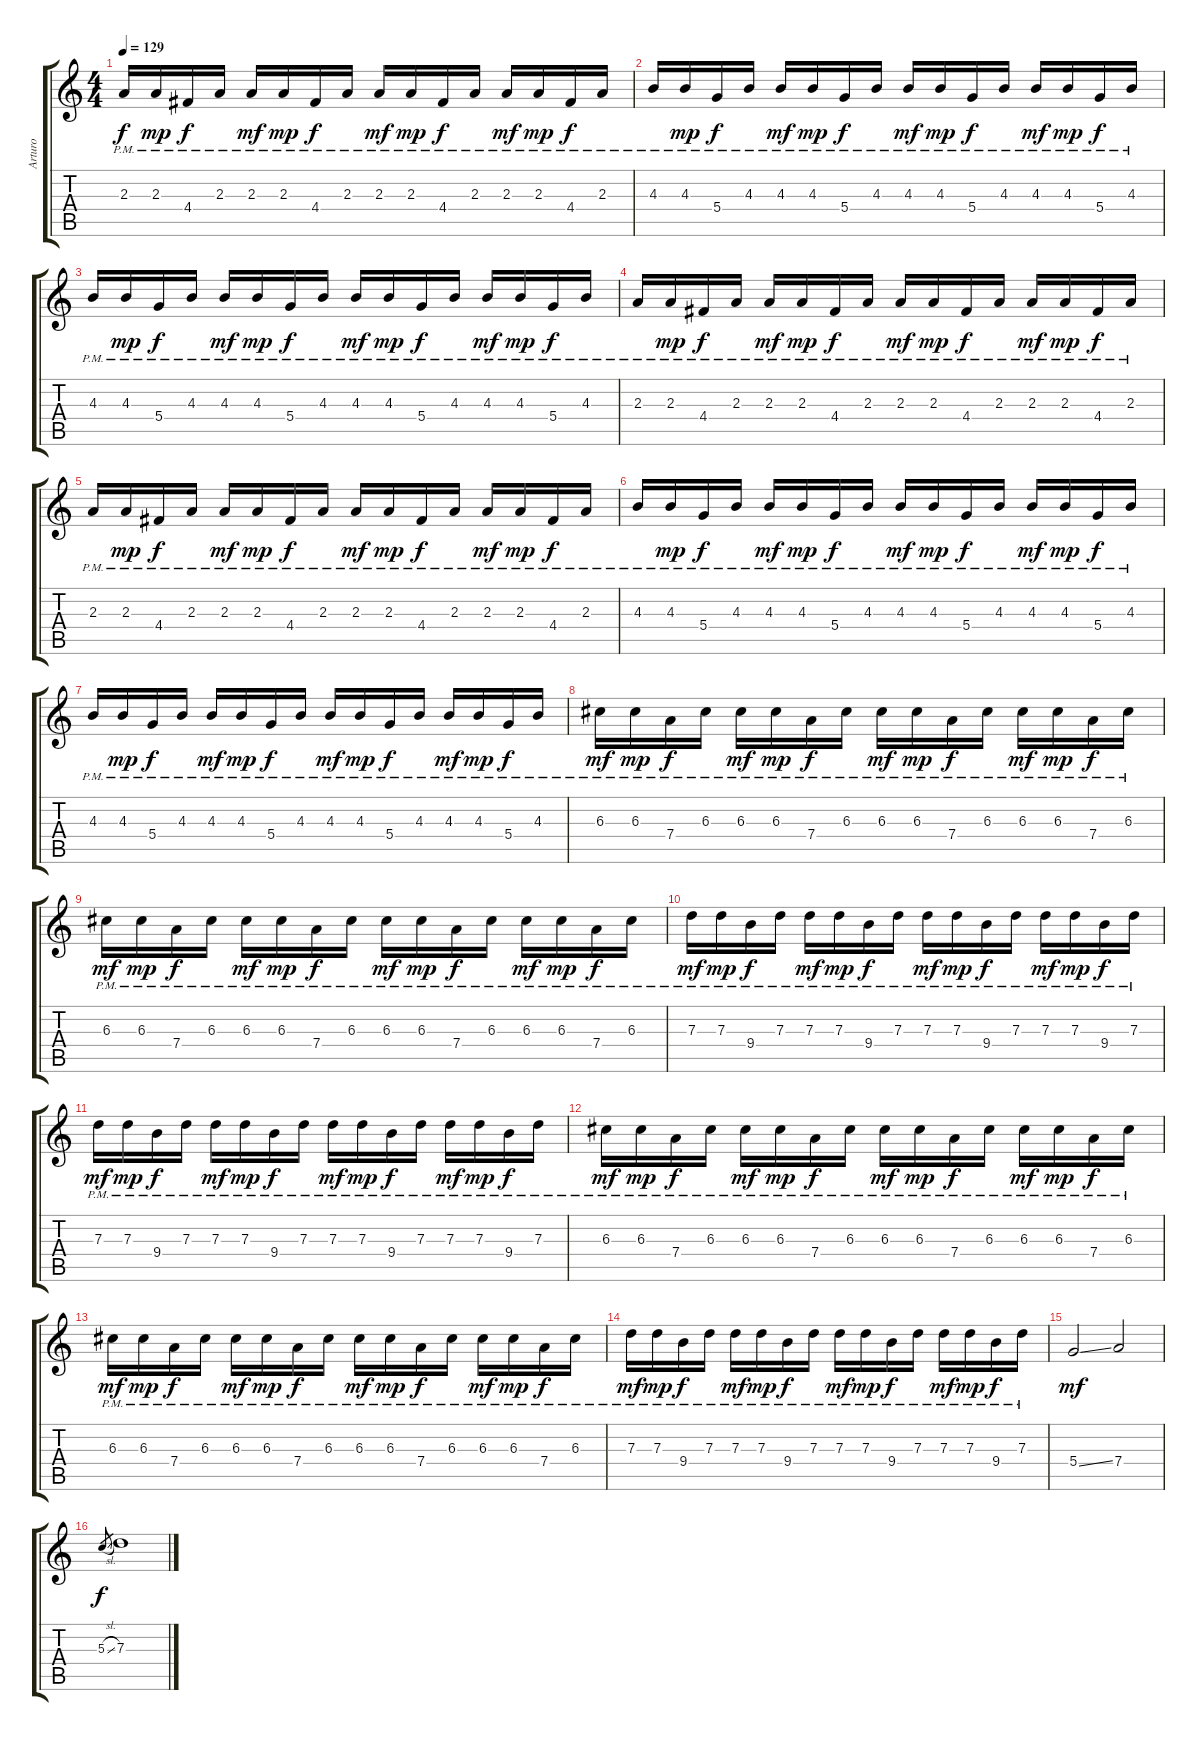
\track ("Arturo" "Arturo") {instrument distortionguitar}
\staff {score tabs}
\tuning (E4 B3 G3 D3 A2 E2) {hide}
\ts (4 4)
\tempo 129
\clef g2
\ks c
2.3{pm}.16{dy f} 2.3{pm}.16{dy mp} 4.4{pm}.16{dy f} 2.3{pm}.16 2.3{pm}.16{dy mf} 2.3{pm}.16{dy mp} 4.4{pm}.16{dy f} 2.3{pm}.16 2.3{pm}.16{dy mf} 2.3{pm}.16{dy mp} 4.4{pm}.16{dy f} 2.3{pm}.16 2.3{pm}.16{dy mf} 2.3{pm}.16{dy mp} 4.4{pm}.16{dy f} 2.3{pm}.16 |
4.3{pm}.16 4.3{pm}.16{dy mp} 5.4{pm}.16{dy f} 4.3{pm}.16 4.3{pm}.16{dy mf} 4.3{pm}.16{dy mp} 5.4{pm}.16{dy f} 4.3{pm}.16 4.3{pm}.16{dy mf} 4.3{pm}.16{dy mp} 5.4{pm}.16{dy f} 4.3{pm}.16 4.3{pm}.16{dy mf} 4.3{pm}.16{dy mp} 5.4{pm}.16{dy f} 4.3{pm}.16 |
4.3{pm}.16 4.3{pm}.16{dy mp} 5.4{pm}.16{dy f} 4.3{pm}.16 4.3{pm}.16{dy mf} 4.3{pm}.16{dy mp} 5.4{pm}.16{dy f} 4.3{pm}.16 4.3{pm}.16{dy mf} 4.3{pm}.16{dy mp} 5.4{pm}.16{dy f} 4.3{pm}.16 4.3{pm}.16{dy mf} 4.3{pm}.16{dy mp} 5.4{pm}.16{dy f} 4.3{pm}.16 |
2.3{pm}.16 2.3{pm}.16{dy mp} 4.4{pm}.16{dy f} 2.3{pm}.16 2.3{pm}.16{dy mf} 2.3{pm}.16{dy mp} 4.4{pm}.16{dy f} 2.3{pm}.16 2.3{pm}.16{dy mf} 2.3{pm}.16{dy mp} 4.4{pm}.16{dy f} 2.3{pm}.16 2.3{pm}.16{dy mf} 2.3{pm}.16{dy mp} 4.4{pm}.16{dy f} 2.3{pm}.16 |
2.3{pm}.16 2.3{pm}.16{dy mp} 4.4{pm}.16{dy f} 2.3{pm}.16 2.3{pm}.16{dy mf} 2.3{pm}.16{dy mp} 4.4{pm}.16{dy f} 2.3{pm}.16 2.3{pm}.16{dy mf} 2.3{pm}.16{dy mp} 4.4{pm}.16{dy f} 2.3{pm}.16 2.3{pm}.16{dy mf} 2.3{pm}.16{dy mp} 4.4{pm}.16{dy f} 2.3{pm}.16 |
4.3{pm}.16 4.3{pm}.16{dy mp} 5.4{pm}.16{dy f} 4.3{pm}.16 4.3{pm}.16{dy mf} 4.3{pm}.16{dy mp} 5.4{pm}.16{dy f} 4.3{pm}.16 4.3{pm}.16{dy mf} 4.3{pm}.16{dy mp} 5.4{pm}.16{dy f} 4.3{pm}.16 4.3{pm}.16{dy mf} 4.3{pm}.16{dy mp} 5.4{pm}.16{dy f} 4.3{pm}.16 |
4.3{pm}.16 4.3{pm}.16{dy mp} 5.4{pm}.16{dy f} 4.3{pm}.16 4.3{pm}.16{dy mf} 4.3{pm}.16{dy mp} 5.4{pm}.16{dy f} 4.3{pm}.16 4.3{pm}.16{dy mf} 4.3{pm}.16{dy mp} 5.4{pm}.16{dy f} 4.3{pm}.16 4.3{pm}.16{dy mf} 4.3{pm}.16{dy mp} 5.4{pm}.16{dy f} 4.3{pm}.16 |
6.3{pm}.16{dy mf} 6.3{pm}.16{dy mp} 7.4{pm}.16{dy f} 6.3{pm}.16 6.3{pm}.16{dy mf} 6.3{pm}.16{dy mp} 7.4{pm}.16{dy f} 6.3{pm}.16 6.3{pm}.16{dy mf} 6.3{pm}.16{dy mp} 7.4{pm}.16{dy f} 6.3{pm}.16 6.3{pm}.16{dy mf} 6.3{pm}.16{dy mp} 7.4{pm}.16{dy f} 6.3{pm}.16 |
6.3{pm}.16{dy mf} 6.3{pm}.16{dy mp} 7.4{pm}.16{dy f} 6.3{pm}.16 6.3{pm}.16{dy mf} 6.3{pm}.16{dy mp} 7.4{pm}.16{dy f} 6.3{pm}.16 6.3{pm}.16{dy mf} 6.3{pm}.16{dy mp} 7.4{pm}.16{dy f} 6.3{pm}.16 6.3{pm}.16{dy mf} 6.3{pm}.16{dy mp} 7.4{pm}.16{dy f} 6.3{pm}.16 |
7.3{pm}.16{dy mf} 7.3{pm}.16{dy mp} 9.4{pm}.16{dy f} 7.3{pm}.16 7.3{pm}.16{dy mf} 7.3{pm}.16{dy mp} 9.4{pm}.16{dy f} 7.3{pm}.16 7.3{pm}.16{dy mf} 7.3{pm}.16{dy mp} 9.4{pm}.16{dy f} 7.3{pm}.16 7.3{pm}.16{dy mf} 7.3{pm}.16{dy mp} 9.4{pm}.16{dy f} 7.3{pm}.16 |
7.3{pm}.16{dy mf} 7.3{pm}.16{dy mp} 9.4{pm}.16{dy f} 7.3{pm}.16 7.3{pm}.16{dy mf} 7.3{pm}.16{dy mp} 9.4{pm}.16{dy f} 7.3{pm}.16 7.3{pm}.16{dy mf} 7.3{pm}.16{dy mp} 9.4{pm}.16{dy f} 7.3{pm}.16 7.3{pm}.16{dy mf} 7.3{pm}.16{dy mp} 9.4{pm}.16{dy f} 7.3{pm}.16 |
6.3{pm}.16{dy mf} 6.3{pm}.16{dy mp} 7.4{pm}.16{dy f} 6.3{pm}.16 6.3{pm}.16{dy mf} 6.3{pm}.16{dy mp} 7.4{pm}.16{dy f} 6.3{pm}.16 6.3{pm}.16{dy mf} 6.3{pm}.16{dy mp} 7.4{pm}.16{dy f} 6.3{pm}.16 6.3{pm}.16{dy mf} 6.3{pm}.16{dy mp} 7.4{pm}.16{dy f} 6.3{pm}.16 |
6.3{pm}.16{dy mf} 6.3{pm}.16{dy mp} 7.4{pm}.16{dy f} 6.3{pm}.16 6.3{pm}.16{dy mf} 6.3{pm}.16{dy mp} 7.4{pm}.16{dy f} 6.3{pm}.16 6.3{pm}.16{dy mf} 6.3{pm}.16{dy mp} 7.4{pm}.16{dy f} 6.3{pm}.16 6.3{pm}.16{dy mf} 6.3{pm}.16{dy mp} 7.4{pm}.16{dy f} 6.3{pm}.16 |
7.3{pm}.16{dy mf} 7.3{pm}.16{dy mp} 9.4{pm}.16{dy f} 7.3{pm}.16 7.3{pm}.16{dy mf} 7.3{pm}.16{dy mp} 9.4{pm}.16{dy f} 7.3{pm}.16 7.3{pm}.16{dy mf} 7.3{pm}.16{dy mp} 9.4{pm}.16{dy f} 7.3{pm}.16 7.3{pm}.16{dy mf} 7.3{pm}.16{dy mp} 9.4{pm}.16{dy f} 7.3{pm}.16 |
5.4{ss}.2{dy mf} 7.4.2 |
5.3{sl}.8{gr dy f} 7.3.1
